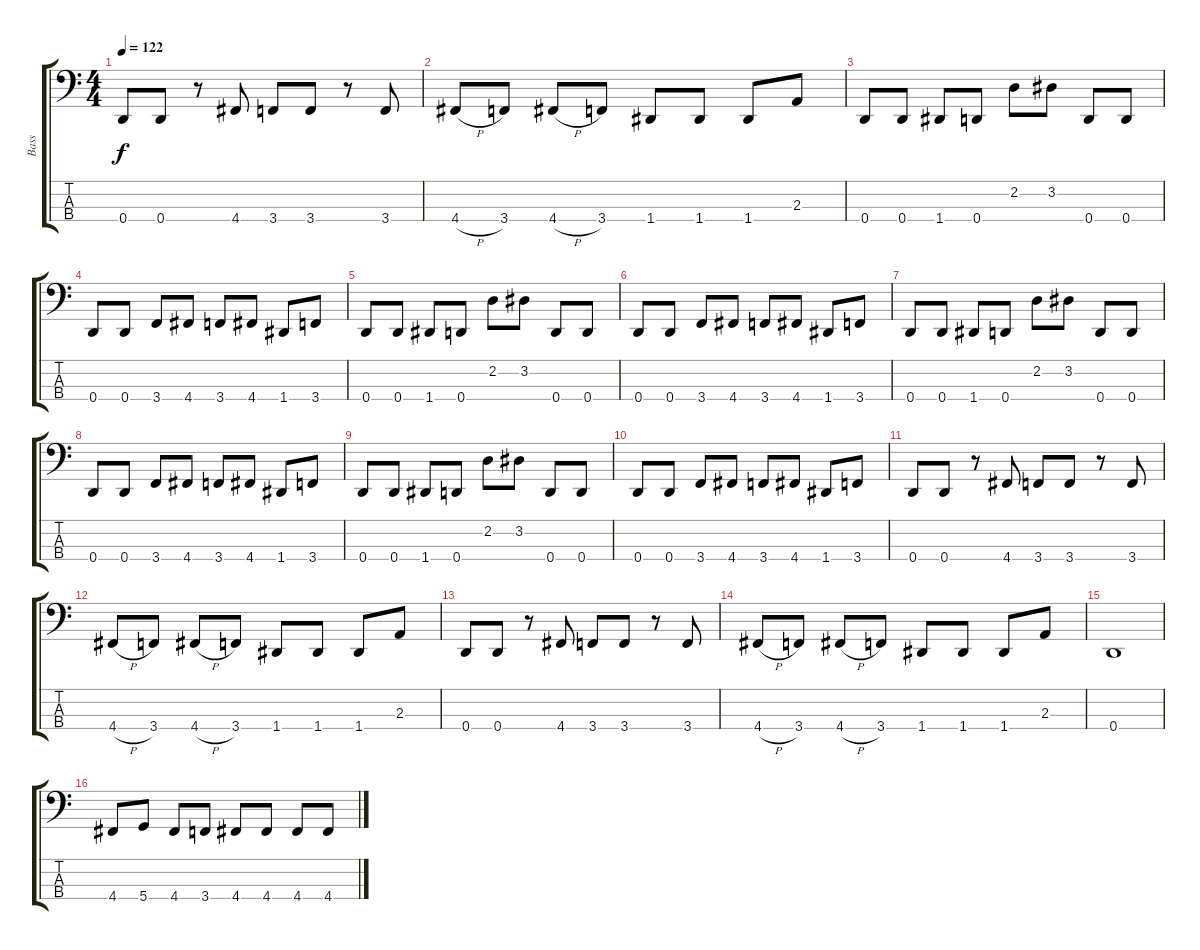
\track ("Bass" "Bass") {instrument electricbasspick}
\staff {score tabs}
\tuning (F2 C2 G1 D1) {hide}
\ts (4 4)
\tempo 122
\clef f4
\ks c
0.4.8{dy f} 0.4.8 r.8 4.4.8 3.4.8 3.4.8 r.8 3.4.8 |
4.4{h}.8 3.4.8 4.4{h}.8 3.4.8 1.4.8 1.4.8 1.4.8 2.3.8 |
0.4.8 0.4.8 1.4.8 0.4.8 2.2.8 3.2.8 0.4.8 0.4.8 |
0.4.8 0.4.8 3.4.8 4.4.8 3.4.8 4.4.8 1.4.8 3.4.8 |
0.4.8 0.4.8 1.4.8 0.4.8 2.2.8 3.2.8 0.4.8 0.4.8 |
0.4.8 0.4.8 3.4.8 4.4.8 3.4.8 4.4.8 1.4.8 3.4.8 |
0.4.8 0.4.8 1.4.8 0.4.8 2.2.8 3.2.8 0.4.8 0.4.8 |
0.4.8 0.4.8 3.4.8 4.4.8 3.4.8 4.4.8 1.4.8 3.4.8 |
0.4.8 0.4.8 1.4.8 0.4.8 2.2.8 3.2.8 0.4.8 0.4.8 |
0.4.8 0.4.8 3.4.8 4.4.8 3.4.8 4.4.8 1.4.8 3.4.8 |
0.4.8 0.4.8 r.8 4.4.8 3.4.8 3.4.8 r.8 3.4.8 |
4.4{h}.8 3.4.8 4.4{h}.8 3.4.8 1.4.8 1.4.8 1.4.8 2.3.8 |
0.4.8 0.4.8 r.8 4.4.8 3.4.8 3.4.8 r.8 3.4.8 |
4.4{h}.8 3.4.8 4.4{h}.8 3.4.8 1.4.8 1.4.8 1.4.8 2.3.8 |
0.4.1 |
4.4.8 5.4.8 4.4.8 3.4.8 4.4.8 4.4.8 4.4.8 4.4.8
